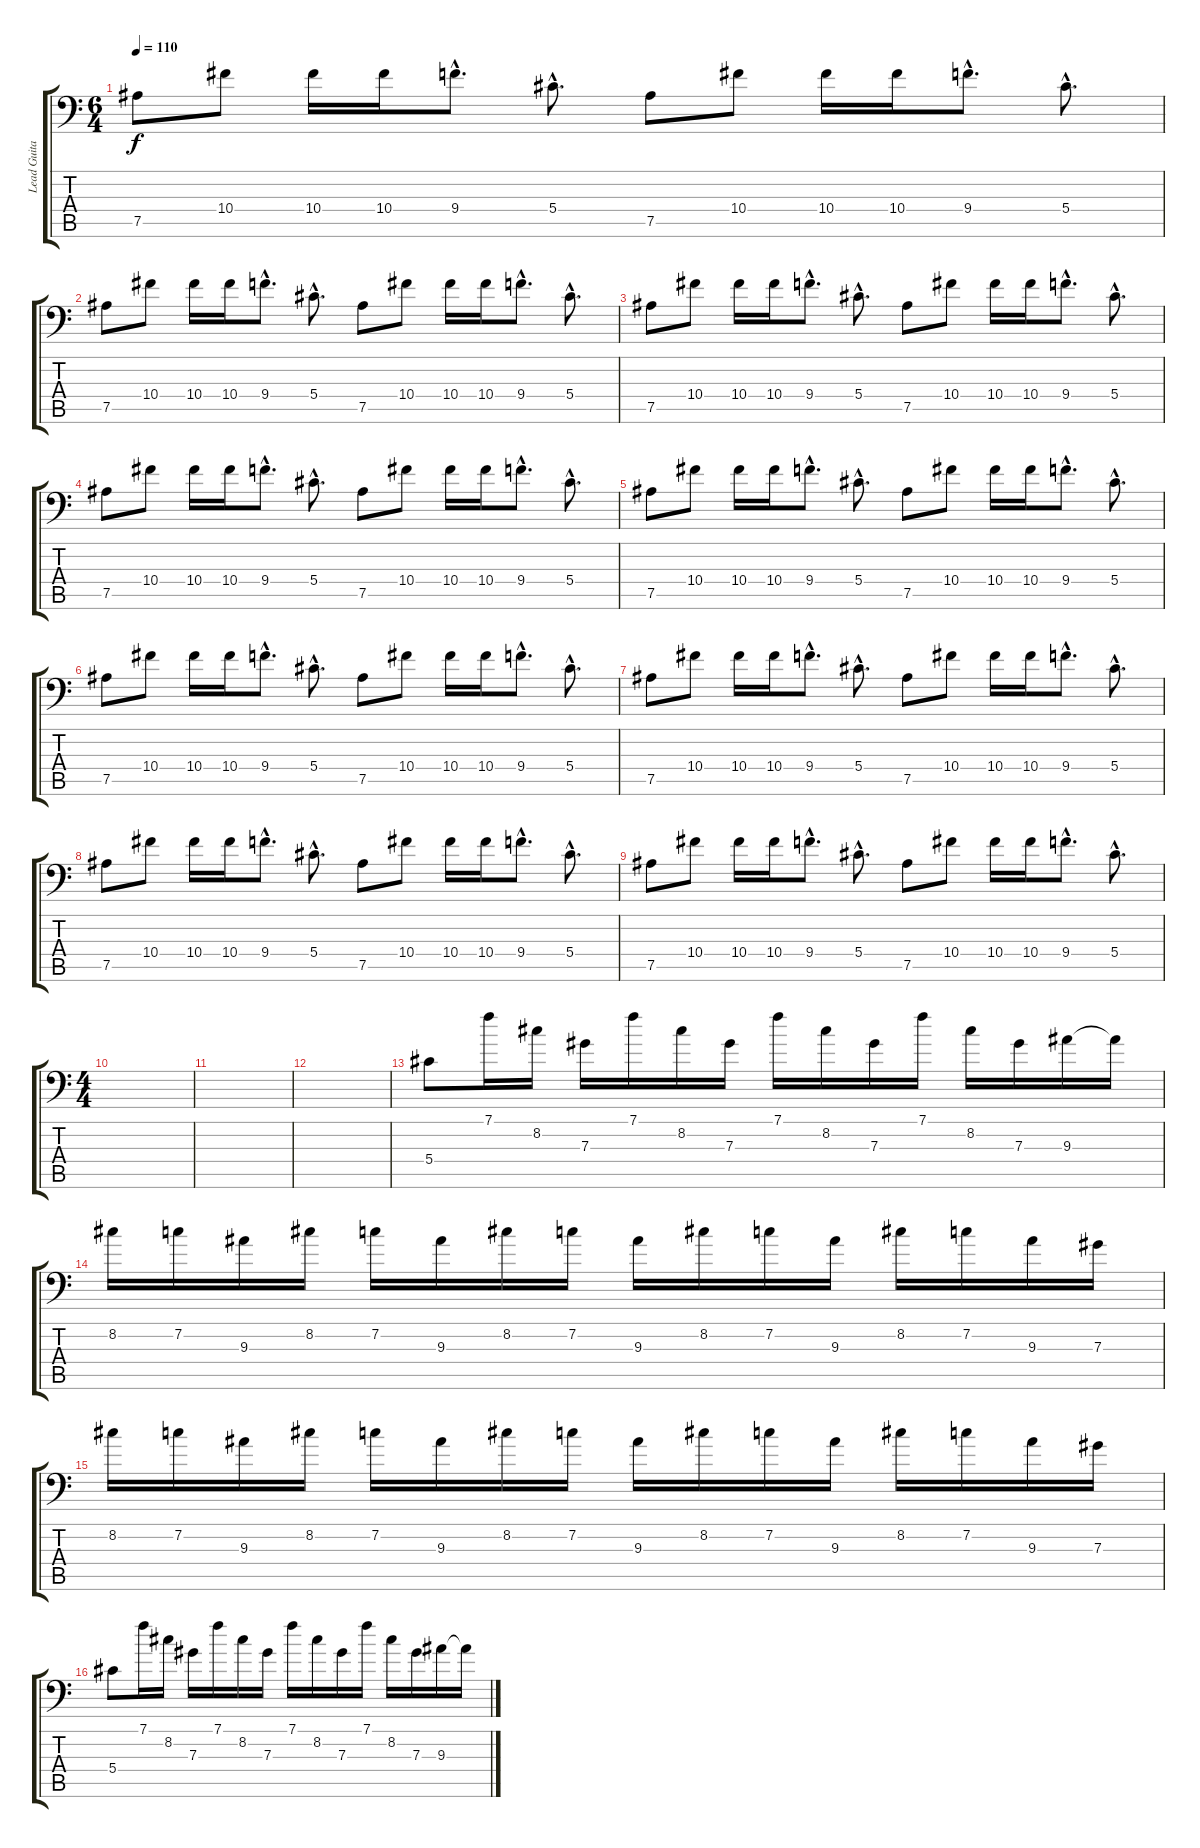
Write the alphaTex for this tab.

\track ("Lead Guitar I" "Lead Guita") {instrument distortionguitar}
\staff {score tabs}
\tuning (Bb3 F3 Db3 Ab2 Eb2 Bb1) {hide}
\ts (6 4)
\tempo 110
\clef f4
\ks c
7.5.8{dy f} 10.4.8 10.4.16 10.4.16 9.4{hac}.8{d} 5.4{hac}.8{d} 7.5.8 10.4.8 10.4.16 10.4.16 9.4{hac}.8{d} 5.4{hac}.8{d} |
7.5.8 10.4.8 10.4.16 10.4.16 9.4{hac}.8{d} 5.4{hac}.8{d} 7.5.8 10.4.8 10.4.16 10.4.16 9.4{hac}.8{d} 5.4{hac}.8{d} |
7.5.8 10.4.8 10.4.16 10.4.16 9.4{hac}.8{d} 5.4{hac}.8{d} 7.5.8 10.4.8 10.4.16 10.4.16 9.4{hac}.8{d} 5.4{hac}.8{d} |
7.5.8 10.4.8 10.4.16 10.4.16 9.4{hac}.8{d} 5.4{hac}.8{d} 7.5.8 10.4.8 10.4.16 10.4.16 9.4{hac}.8{d} 5.4{hac}.8{d} |
7.5.8 10.4.8 10.4.16 10.4.16 9.4{hac}.8{d} 5.4{hac}.8{d} 7.5.8 10.4.8 10.4.16 10.4.16 9.4{hac}.8{d} 5.4{hac}.8{d} |
7.5.8 10.4.8 10.4.16 10.4.16 9.4{hac}.8{d} 5.4{hac}.8{d} 7.5.8 10.4.8 10.4.16 10.4.16 9.4{hac}.8{d} 5.4{hac}.8{d} |
7.5.8 10.4.8 10.4.16 10.4.16 9.4{hac}.8{d} 5.4{hac}.8{d} 7.5.8 10.4.8 10.4.16 10.4.16 9.4{hac}.8{d} 5.4{hac}.8{d} |
7.5.8 10.4.8 10.4.16 10.4.16 9.4{hac}.8{d} 5.4{hac}.8{d} 7.5.8 10.4.8 10.4.16 10.4.16 9.4{hac}.8{d} 5.4{hac}.8{d} |
7.5.8 10.4.8 10.4.16 10.4.16 9.4{hac}.8{d} 5.4{hac}.8{d} 7.5.8 10.4.8 10.4.16 10.4.16 9.4{hac}.8{d} 5.4{hac}.8{d} |
\ts (4 4)
|
|
|
5.4.8 7.1.16 8.2.16 7.3.16 7.1.16 8.2.16 7.3.16 7.1.16 8.2.16 7.3.16 7.1.16 8.2.16 7.3.16 9.3.16 9.3{t}.16 |
8.2.16 7.2.16 9.3.16 8.2.16 7.2.16 9.3.16 8.2.16 7.2.16 9.3.16 8.2.16 7.2.16 9.3.16 8.2.16 7.2.16 9.3.16 7.3.16 |
8.2.16 7.2.16 9.3.16 8.2.16 7.2.16 9.3.16 8.2.16 7.2.16 9.3.16 8.2.16 7.2.16 9.3.16 8.2.16 7.2.16 9.3.16 7.3.16 |
5.4.8 7.1.16 8.2.16 7.3.16 7.1.16 8.2.16 7.3.16 7.1.16 8.2.16 7.3.16 7.1.16 8.2.16 7.3.16 9.3.16 9.3{t}.16
